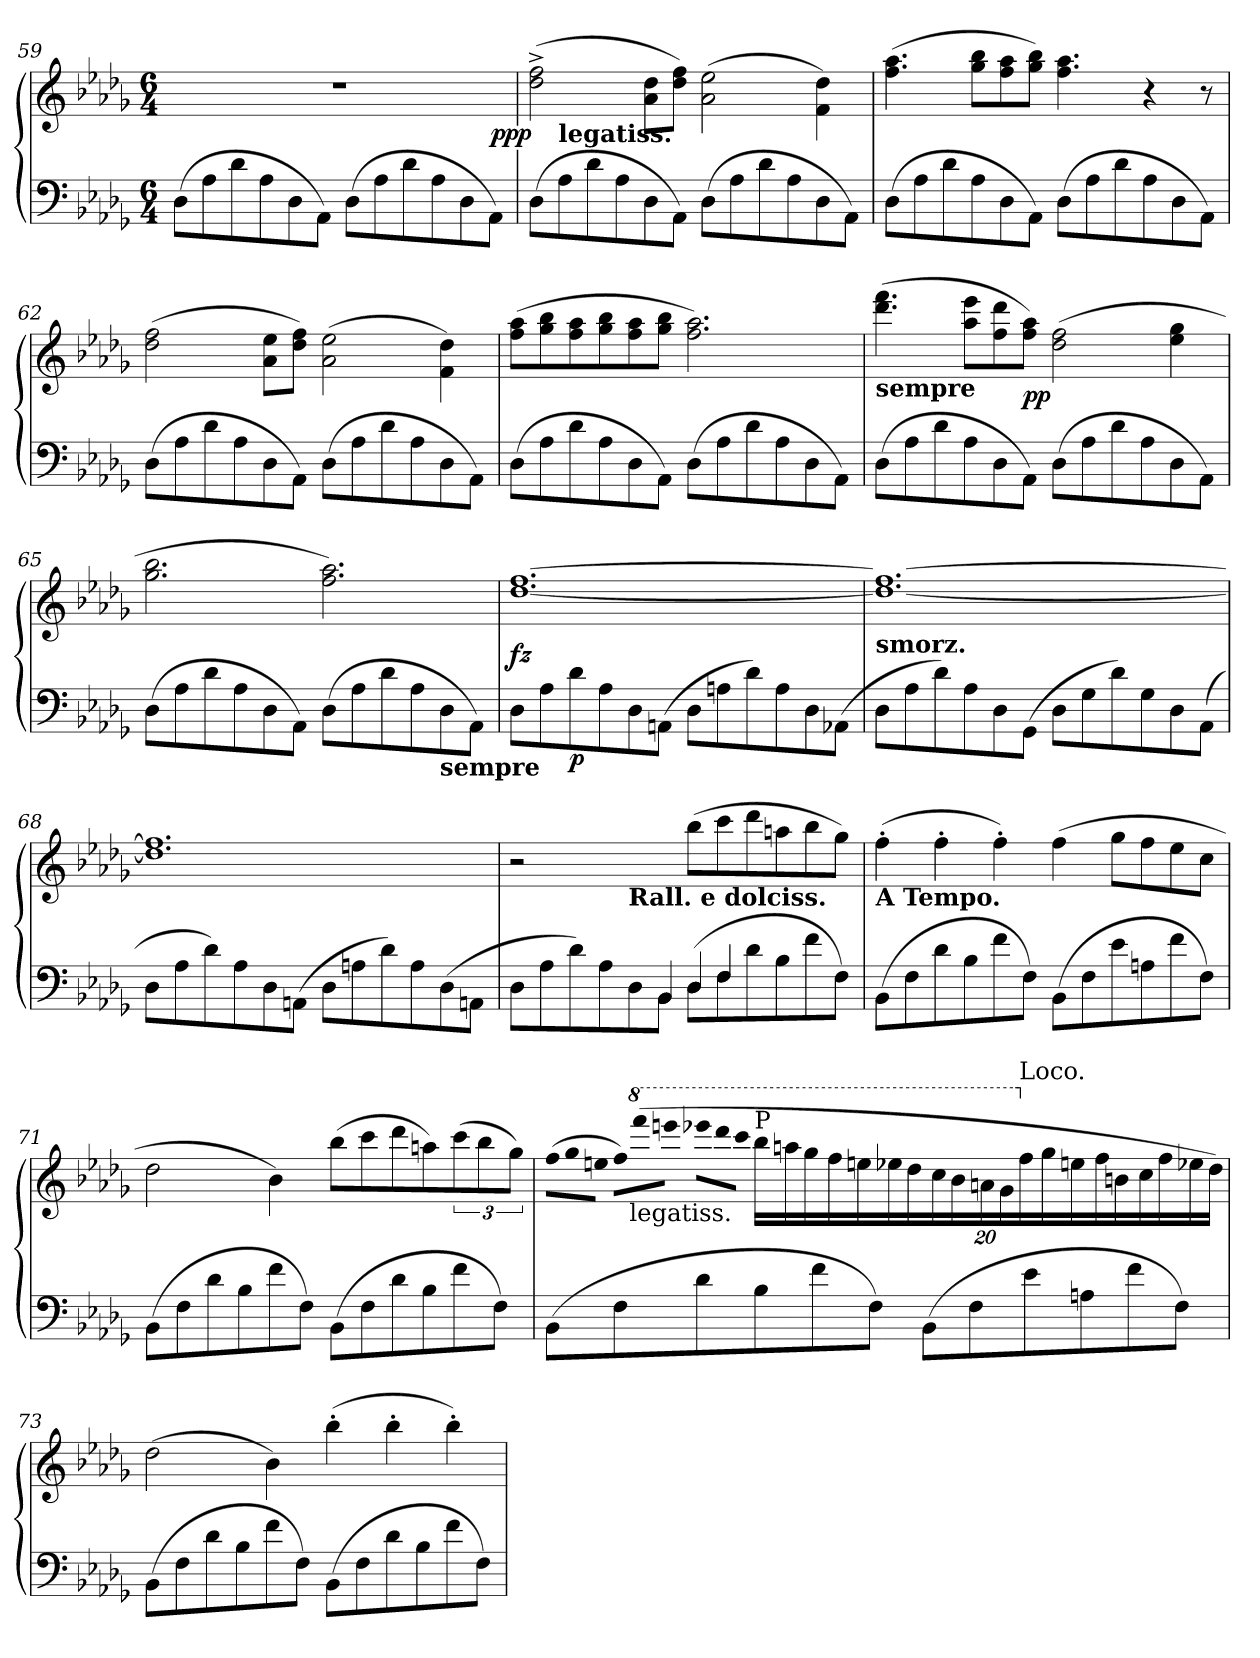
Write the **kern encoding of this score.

**kern	**kern	**dynam
*part1	*part1	*part1
*staff2	*staff1	*staff1/2
*clefF4	*clefG2	*
*k[b-e-a-d-g-]	*k[b-e-a-d-g-]	*
*b-:	*b-:	*
*M6/4	*M6/4	*
=59	=59	=59
(>8D-L	1.r	.
8A-	.	.
8d-	.	.
8A-	.	.
8D-	.	.
8AA-J)	.	.
(>8D-L	.	.
8A-	.	.
8d-	.	.
8A-	.	.
8D-	.	.
8AA-J)	.	.
=60	=60	=60
!	!	!LO:DY:rj
(>8D-L	(>2ff^> 2dd-^>	ppp
!LO:TX:a:B:t=legatiss.	!	!
8A-	.	.
8d-	.	.
8A-	.	.
8D-	8dd- 8a-L	.
8AA-J)	8ff 8dd-J)	.
(>8D-L	(>2ee- 2a-	.
8A-	.	.
8d-	.	.
8A-	.	.
8D-	4dd-\ 4f\)	.
8AA-J)	.	.
=61	=61	=61
(>8D-L	(>4.aa- 4.ff	.
8A-	.	.
8d-	.	.
8A-	8bb- 8gg-L	.
8D-	8aa- 8ff	.
8AA-J)	8bb- 8gg-J)	.
(>8D-L	4.aa- 4.ff	.
8A-	.	.
8d-	.	.
8A-	4r	.
8D-	.	.
8AA-J)	8r	.
=62	=62	=62
(>8D-L	(>2ff 2dd-	.
8A-	.	.
8d-	.	.
8A-	.	.
8D-	8ee- 8a-L	.
8AA-J)	8ff 8dd-J)	.
(>8D-L	(>2ee- 2a-	.
8A-	.	.
8d-	.	.
8A-	.	.
8D-	4dd-\ 4f\)	.
8AA-J)	.	.
=63	=63	=63
(>8D-L	(>8aa- 8ffL	.
8A-	8bb- 8gg-	.
8d-	8aa- 8ff	.
8A-	8bb- 8gg-	.
8D-	8aa- 8ff	.
8AA-J)	8bb- 8gg-J	.
(>8D-L	2.aa- 2.ff)	.
8A-	.	.
8d-	.	.
8A-	.	.
8D-	.	.
8AA-J)	.	.
=64	=64	=64
!	!LO:TX:b:B:t=sempre	!
(>8D-L	(>4.fff 4.ddd-	.
8A-	.	.
8d-	.	.
8A-	8eee- 8aa-L	.
8D-	8ddd- 8ff	.
8AA-J)	8aa- 8ffJ)	pp
(>8D-L	(>2ff 2dd-	.
8A-	.	.
8d-	.	.
8A-	.	.
8D-	4gg- 4ee-	.
8AA-J)	.	.
=65	=65	=65
(>8D-L	2.bb- 2.gg-	.
8A-	.	.
8d-	.	.
8A-	.	.
8D-	.	.
8AA-J)	.	.
(>8D-L	2.aa- 2.ff)	.
8A-	.	.
8d-	.	.
8A-	.	.
8D-	.	.
8AA-J)	.	.
=66	=66	=66
8D-L	[1.ff [1.dd-	fz
!LO:TX:b:B:rj:t=sempre	!	!
8A-	.	.
!	!	!LO:DY:b=2
8d-	.	p
8A-	.	.
8D-	.	.
(>8AAnJ	.	.
8D-L	.	.
8An	.	.
8d-)	.	.
8A	.	.
8D-	.	.
(>8AA-XJ	.	.
=67	=67	=67
!LO:TX:a:B:t=smorz.	!	!
8D-L	1.ff_ 1.dd-_	.
8A-	.	.
8d-)	.	.
8A-	.	.
8D-	.	.
(>8GG-J	.	.
8D-L	.	.
8G-	.	.
8d-)	.	.
8G-	.	.
8D-	.	.
(>8AA-J	.	.
=68	=68	=68
8D-L	1.ff] 1.dd-]	.
8A-	.	.
8d-)	.	.
8A-	.	.
8D-	.	.
(>8AAnJ	.	.
8D-L	.	.
8An	.	.
8d-)	.	.
8A	.	.
(>8D-	.	.
8AAnJ	.	.
=69	=69	=69
*^	*	*
8D-\L	2ryy	2r	.
8A-	.	.	.
8d-)	.	.	.
8A-	.	.	.
!LO:TX:a:B:t=Rall. e dolciss.	!	!	!
8D-	8ryy	4ryy	.
!	!LO:N:vis=4	!	!
8BB-J	8BB-/	.	.
!	!LO:N:vis=4	!	!
(>8D-L	8D-/	(>8bb-L	.
8F	4F/	8ccc	.
8d-\	.	8ddd-	.
8B-	4.ryy	8aan	.
8f	.	8bb-	.
8FJ)	.	8gg-J)	.
*v	*v	*	*
=70	=70	=70
!	!LO:TX:b:B:t=A Tempo.	!
(>8BB-L	(>4ff'>	.
8F	.	.
8d-	4ff'>	.
8B-	.	.
8f	4ff'>)	.
8FJ)	.	.
(>8BB-L	(>4ff	.
8F	.	.
8e-	8gg-L	.
8An	8ff	.
8f	8ee-	.
8FJ)	8ccJ	.
=71	=71	=71
(>8BB-L	2dd-	.
8F	.	.
8d-	.	.
8B-	.	.
8f	4b-)	.
8FJ)	.	.
(>8BB-L	(>8bb-L	.
8F	8ccc	.
8d-	8ddd-	.
8B-	8aan)	.
8f	(>12ccc	.
.	12bb-	.
8FJ)	.	.
.	12gg-J)	.
=72	=72	=72
*	*Xtuplet	*
!	!LO:N:vis=8	!
(>8BB-L	(>24ffL	.
!	!LO:N:vis=8	!
.	24gg-	.
!	!LO:N:vis=8	!
.	24eenJ	.
!	!LO:N:vis=8	!
8F	24ffL)	.
*	*8va	*
!	!LO:TX:b:t=legatiss.	!
!	!LO:N:vis=8	!
.	(>24ffff	.
!	!LO:N:vis=8	!
.	24eeeenJ	.
!	!LO:N:vis=8	!
8d-	24eeee-XL	.
!	!LO:N:vis=8	!
.	24dddd-	.
!	!LO:N:vis=8	!
.	24ccccJ	.
*	*tuplet	*
*	*Xbrackettup	*
!	!LO:TX:a:t=P	!
8B-	160%9bbb-LL	.
.	160%9aaan	.
.	160%9ggg-	.
8f	.	.
.	160%9fff	.
.	160%9eeen	.
8FJ)	.	.
.	160%9eee-X	.
.	160%9ddd-	.
(>8BB-L	.	.
.	160%9ccc	.
.	160%9bb-	.
8F	.	.
.	160%9aan	.
.	160%9gg-	.
*	*X8va	*
!	!LO:TX:a:t=Loco.	!
.	160%9ff	.
8e-	.	.
.	160%9gg-	.
.	160%9een	.
8An	.	.
.	160%9ff	.
.	160%9bn	.
8f	.	.
.	160%9cc	.
.	160%9ff	.
8FJ)	.	.
.	160%9ee-X	.
.	160%9dd-JJ)	.
=73	=73	=73
(>8BB-L	(>2dd-	.
8F	.	.
8d-	.	.
8B-	.	.
8f	4b-)	.
8FJ)	.	.
(>8BB-L	(>4bb-'>	.
8F	.	.
8d-	4bb-'>	.
8B-	.	.
8f	4bb-'>)	.
8FJ)	.	.
=	=	=
*-	*-	*-
